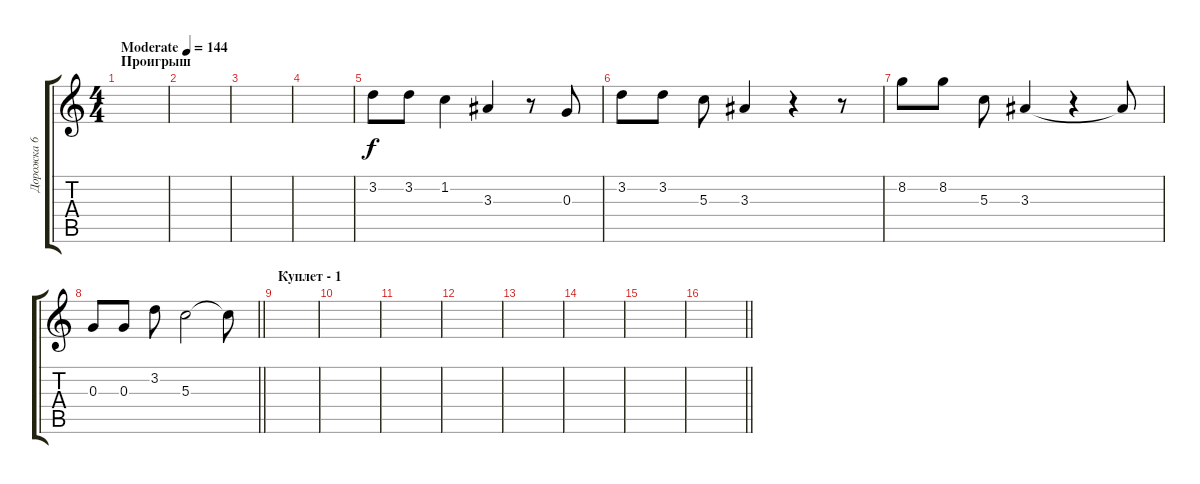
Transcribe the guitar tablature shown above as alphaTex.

\track ("Дорожка 6" "Дорожка 6") {instrument overdrivenguitar}
\staff {score tabs}
\tuning (E4 B3 G3 D3 A2 E2) {hide}
\ts (4 4)
\section ("" "Проигрыш ")
\tempo (144 "Moderate")
\clef g2
\ks c
|
|
|
|
3.2.8 3.2.8 1.2.4 3.3.4 r.8 0.3.8 |
3.2.8 3.2.8 5.3.8 3.3.4 r.4 r.8 |
8.2.8 8.2.8 5.3.8 3.3.4 r.4 3.3{t}.8 |
\barLineRight lightlight
0.3.8 0.3.8 3.2.8 5.3.2 5.3{t}.8 |
\section ("" "Куплет - 1")
|
|
|
|
|
|
|
\barLineRight lightlight
